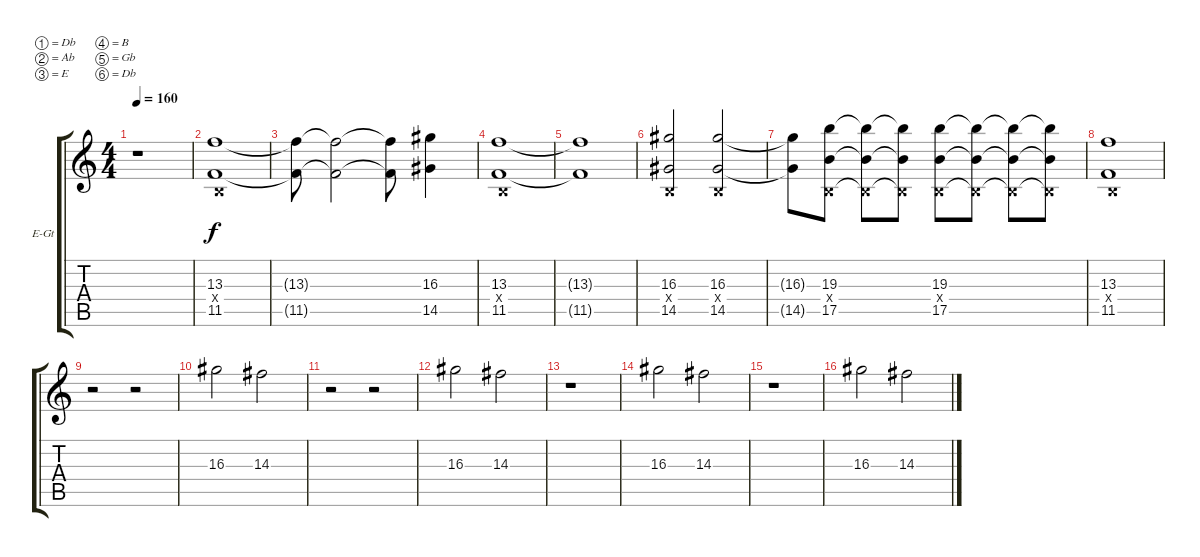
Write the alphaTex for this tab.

\bracketExtendMode groupsimilarinstruments
\firstSystemTrackNameOrientation horizontal
\otherSystemsTrackNameOrientation horizontal
\track ("Guitar III" "E-Gt") {instrument overdrivenguitar}
\staff {score tabs}
\tuning (Db4 Ab3 E3 B2 Gb2 Db2)
\ts (4 4)
\tempo 160
\clef g2
\ks c
r.1{dy f} |
(13.3 0.4{x} 11.5).1 |
(13.3{t} 11.5{t}).8 (13.3{t} 11.5{t}).2 (13.3{t} 11.5{t}).8 (16.3 14.5).4 |
(13.3 0.4{x} 11.5).1 |
(13.3{t} 11.5{t}).1 |
(16.3 0.4{x} 14.5).2 (16.3 0.4{x} 14.5).2 |
(16.3{t} 14.5{t}).8 (19.3 0.4{x} 17.5).8 (0.4{x t} 17.5{t} 19.3{t}).8 (19.3{t} 0.4{x t} 17.5{t}).8 (19.3 0.4{x} 17.5).8 (0.4{x t} 17.5{t} 19.3{t}).8 (0.4{x t} 17.5{t} 19.3{t}).8 (19.3{t} 0.4{x t} 17.5{t}).8 |
(13.3 0.4{x} 11.5).1 |
r.2 r.2 |
16.3.2 14.3.2 |
r.2 r.2 |
16.3.2 14.3.2 |
r.1 |
16.3.2 14.3.2 |
r.1 |
16.3.2 14.3.2
